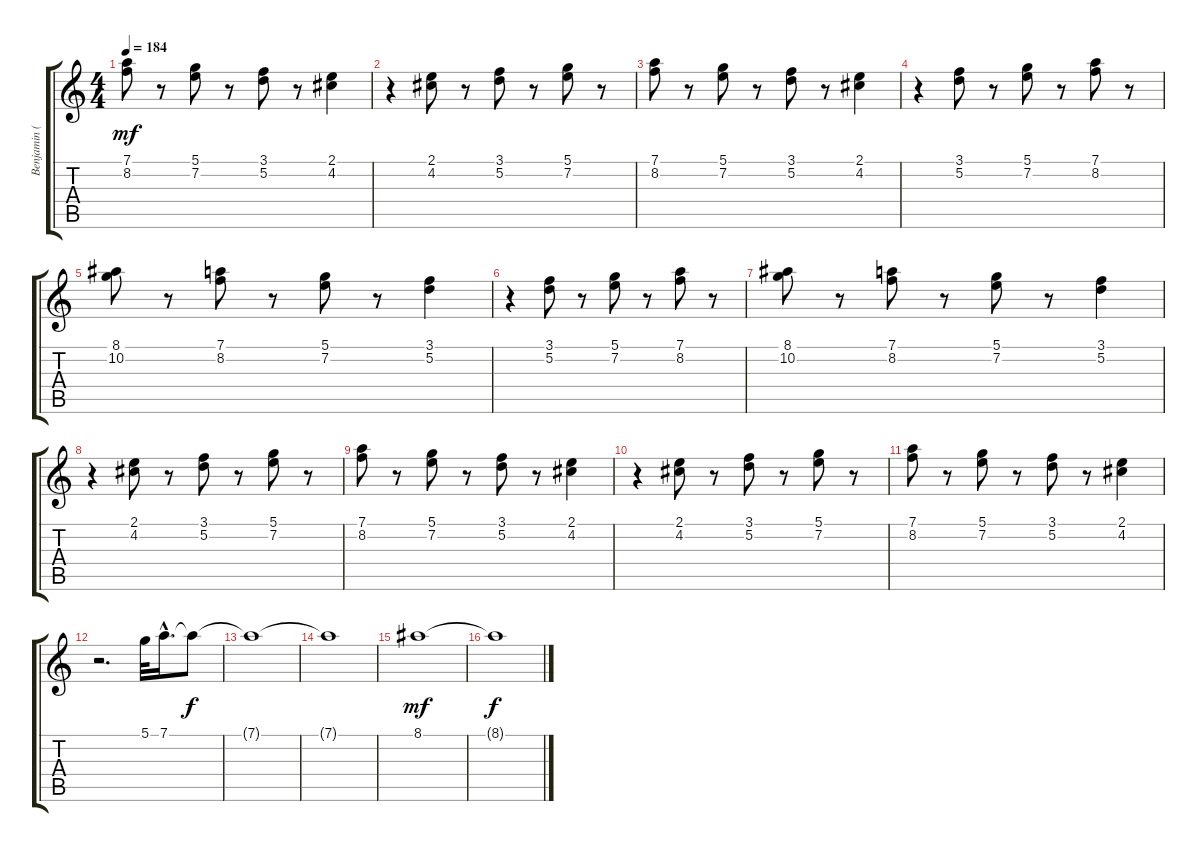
\track ("Benjamin (KeybHigh)" "Benjamin (") {instrument churchorgan}
\staff {score tabs}
\tuning (D5 A4 F4 C4 G3 D3) {hide}
\ts (4 4)
\tempo 184
\clef g2
\ks c
(7.1 8.2).8{dy mf} r.8 (5.1 7.2).8 r.8 (3.1 5.2).8 r.8 (2.1 4.2).4 |
r.4 (2.1 4.2).8 r.8 (3.1 5.2).8 r.8 (5.1 7.2).8 r.8 |
(7.1 8.2).8 r.8 (5.1 7.2).8 r.8 (3.1 5.2).8 r.8 (2.1 4.2).4 |
r.4 (3.1 5.2).8 r.8 (5.1 7.2).8 r.8 (7.1 8.2).8 r.8 |
(8.1 10.2).8 r.8 (7.1 8.2).8 r.8 (5.1 7.2).8 r.8 (3.1 5.2).4 |
r.4 (3.1 5.2).8 r.8 (5.1 7.2).8 r.8 (7.1 8.2).8 r.8 |
(8.1 10.2).8 r.8 (7.1 8.2).8 r.8 (5.1 7.2).8 r.8 (3.1 5.2).4 |
r.4 (2.1 4.2).8 r.8 (3.1 5.2).8 r.8 (5.1 7.2).8 r.8 |
(7.1 8.2).8 r.8 (5.1 7.2).8 r.8 (3.1 5.2).8 r.8 (2.1 4.2).4 |
r.4 (2.1 4.2).8 r.8 (3.1 5.2).8 r.8 (5.1 7.2).8 r.8 |
(7.1 8.2).8 r.8 (5.1 7.2).8 r.8 (3.1 5.2).8 r.8 (2.1 4.2).4 |
r.2{d} 5.1.32 7.1{hac}.16{d} 7.1{t}.8{dy f} |
7.1{t}.1 |
7.1{t}.1 |
8.1.1{dy mf} |
8.1{t}.1{dy f}
